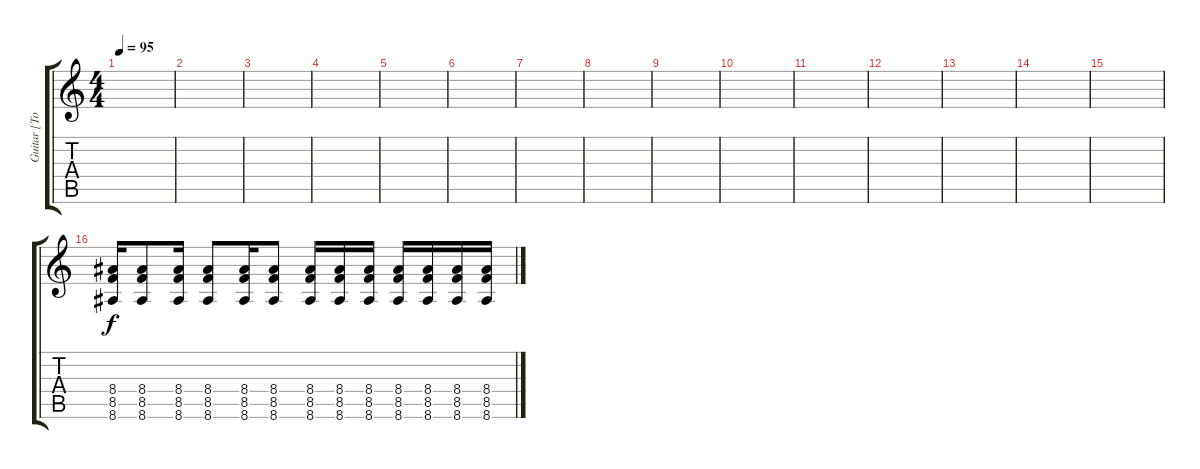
\track ("Guitar [Toru]" "Guitar [To") {instrument distortionguitar}
\staff {score tabs}
\tuning (E4 B3 G3 D3 A2 D2) {hide}
\ts (4 4)
\tempo 95
\clef g2
\ks c
|
|
|
|
|
|
|
|
|
|
|
|
|
|
|
(8.4 8.5 8.6).16 (8.4 8.5 8.6).8 (8.4 8.5 8.6).16 (8.4 8.5 8.6).8 (8.4 8.5 8.6).16 (8.4 8.5 8.6).8 (8.4 8.5 8.6).16 (8.4 8.5 8.6).16 (8.4 8.5 8.6).16 (8.4 8.5 8.6).16 (8.4 8.5 8.6).16 (8.4 8.5 8.6).16 (8.4 8.5 8.6).16
